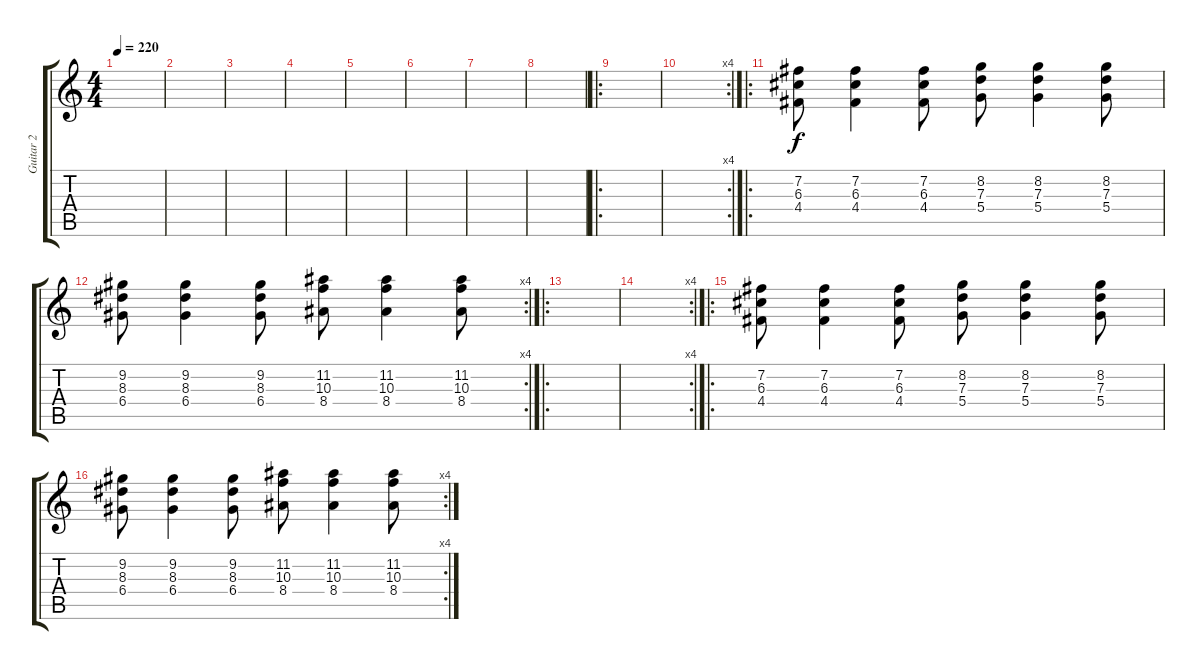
\track ("Guitar 2" "Guitar 2") {instrument distortionguitar}
\staff {score tabs}
\tuning (E4 B3 G3 D3 A2 E2) {hide}
\ts (4 4)
\tempo 220
\clef g2
\ks c
|
|
|
|
|
|
|
|
\ro
|
\rc 4
|
\ro
(7.2 6.3 4.4).8 (7.2 6.3 4.4).4 (7.2 6.3 4.4).8 (8.2 7.3 5.4).8 (8.2 7.3 5.4).4 (8.2 7.3 5.4).8 |
\rc 4
(9.2 8.3 6.4).8 (9.2 8.3 6.4).4 (9.2 8.3 6.4).8 (11.2 10.3 8.4).8 (11.2 10.3 8.4).4 (11.2 10.3 8.4).8 |
\ro
|
\rc 4
|
\ro
(7.2 6.3 4.4).8 (7.2 6.3 4.4).4 (7.2 6.3 4.4).8 (8.2 7.3 5.4).8 (8.2 7.3 5.4).4 (8.2 7.3 5.4).8 |
\rc 4
(9.2 8.3 6.4).8 (9.2 8.3 6.4).4 (9.2 8.3 6.4).8 (11.2 10.3 8.4).8 (11.2 10.3 8.4).4 (11.2 10.3 8.4).8
